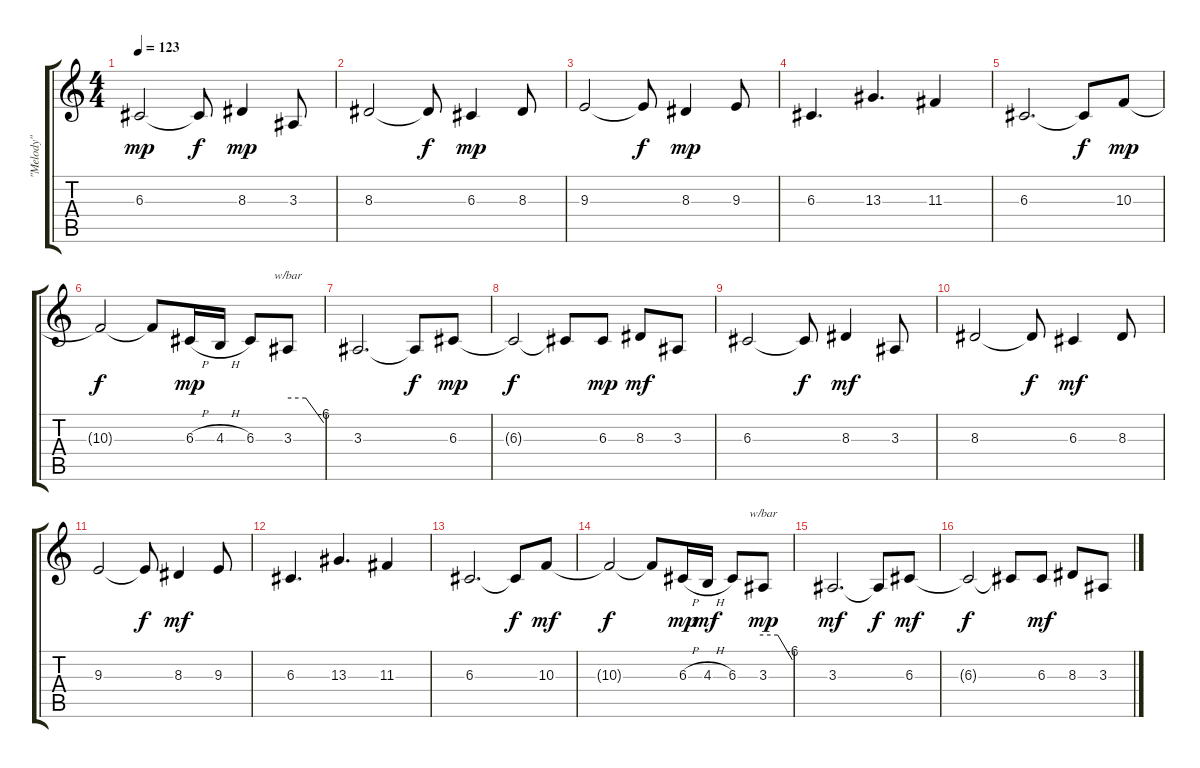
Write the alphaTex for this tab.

\track ("\"Melody\"" "\"Melody\"") {instrument lead1square}
\staff {score tabs}
\tuning (E4 B3 G3 D3 A2 E2) {hide}
\ts (4 4)
\tempo 123
\clef g2
\ks c
6.3.2{dy mp} 6.3{t}.8{dy f} 8.3.4{dy mp} 3.3.8 |
8.3.2 8.3{t}.8{dy f} 6.3.4{dy mp} 8.3.8 |
9.3.2 9.3{t}.8{dy f} 8.3.4{dy mp} 9.3.8 |
6.3.4{d} 13.3.4{d} 11.3.4 |
6.3.2{d} 6.3{t}.8{dy f} 10.3.8{dy mp} |
10.3{t}.2{dy f} 10.3{t}.8 6.3{h}.16{dy mp} 4.3{h}.16 6.3.8 3.3.8{tbe (custom default 0 0 30 0 60 -24)} |
3.3.2{d} 3.3{t}.8{dy f} 6.3.8{dy mp} |
6.3{t}.2{dy f} 6.3{t}.8 6.3.8{dy mp} 8.3.8{dy mf} 3.3.8 |
6.3.2 6.3{t}.8{dy f} 8.3.4{dy mf} 3.3.8 |
8.3.2 8.3{t}.8{dy f} 6.3.4{dy mf} 8.3.8 |
9.3.2 9.3{t}.8{dy f} 8.3.4{dy mf} 9.3.8 |
6.3.4{d} 13.3.4{d} 11.3.4 |
6.3.2{d} 6.3{t}.8{dy f} 10.3.8{dy mf} |
10.3{t}.2{dy f} 10.3{t}.8 6.3{h}.16{dy mp} 4.3{h}.16{dy mf} 6.3.8 3.3.8{tbe (custom default 0 0 30 0 60 -24) dy mp} |
3.3.2{d dy mf} 3.3{t}.8{dy f} 6.3.8{dy mf} |
6.3{t}.2{dy f} 6.3{t}.8 6.3.8{dy mf} 8.3.8 3.3.8
